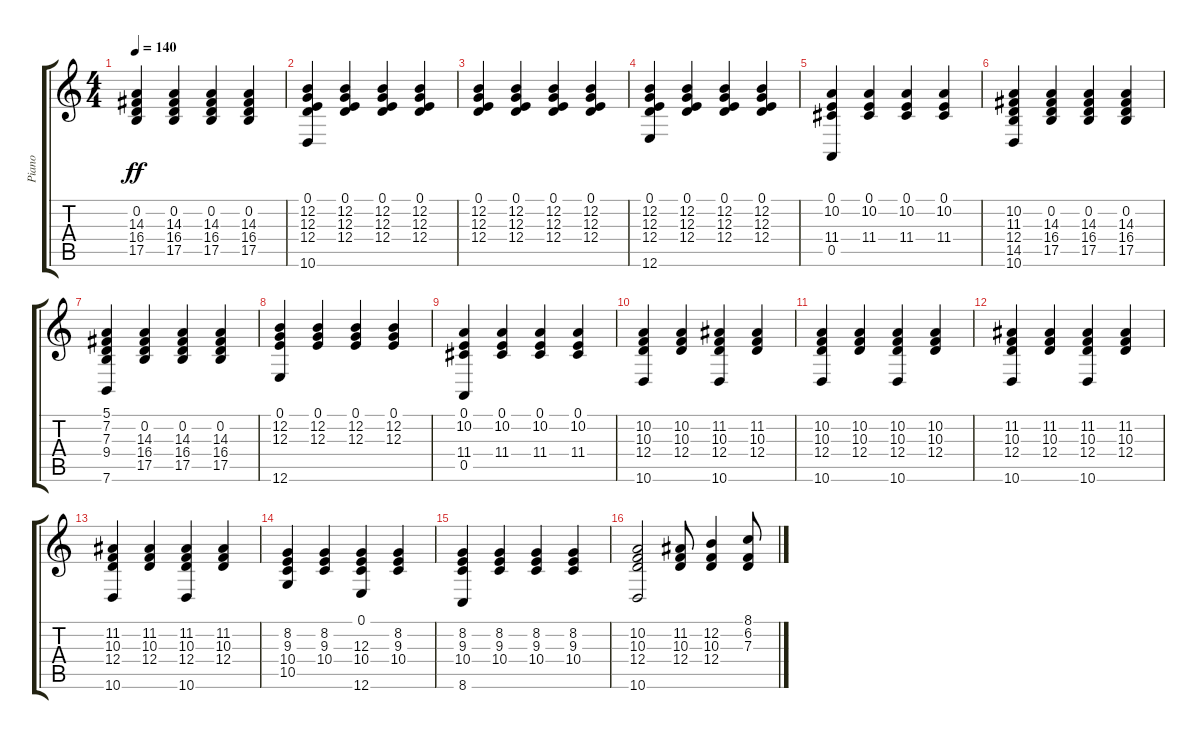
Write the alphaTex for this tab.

\track ("Piano" "Piano") {instrument acousticgrandpiano}
\staff {score tabs}
\tuning (E4 B3 G3 D3 A2 E2) {hide}
\ts (4 4)
\tempo 140
\clef g2
\ks c
(0.2 14.3 16.4 17.5).4{dy ff} (0.2 14.3 16.4 17.5).4 (0.2 14.3 16.4 17.5).4 (0.2 14.3 16.4 17.5).4 |
(0.1 12.2 12.3 12.4 10.6).4 (0.1 12.2 12.3 12.4).4 (0.1 12.2 12.3 12.4).4 (0.1 12.2 12.3 12.4).4 |
(0.1 12.2 12.3 12.4).4 (0.1 12.2 12.3 12.4).4 (0.1 12.2 12.3 12.4).4 (0.1 12.2 12.3 12.4).4 |
(0.1 12.2 12.3 12.4 12.6).4 (0.1 12.2 12.3 12.4).4 (0.1 12.2 12.3 12.4).4 (0.1 12.2 12.3 12.4).4 |
(0.1 10.2 11.4 0.5).4 (0.1 10.2 11.4).4 (0.1 10.2 11.4).4 (0.1 10.2 11.4).4 |
(10.2 11.3 12.4 14.5 10.6).4 (0.2 14.3 16.4 17.5).4 (0.2 14.3 16.4 17.5).4 (0.2 14.3 16.4 17.5).4 |
(5.1 7.2 7.3 9.4 7.6).4 (0.2 14.3 16.4 17.5).4 (0.2 14.3 16.4 17.5).4 (0.2 14.3 16.4 17.5).4 |
(0.1 12.2 12.3 12.6).4 (0.1 12.2 12.3).4 (0.1 12.2 12.3).4 (0.1 12.2 12.3).4 |
(0.1 10.2 11.4 0.5).4 (0.1 10.2 11.4).4 (0.1 10.2 11.4).4 (0.1 10.2 11.4).4 |
(10.2 10.3 12.4 10.6).4 (10.2 10.3 12.4).4 (11.2 10.3 12.4 10.6).4 (11.2 10.3 12.4).4 |
(10.2 10.3 12.4 10.6).4 (10.2 10.3 12.4).4 (10.2 10.3 12.4 10.6).4 (10.2 10.3 12.4).4 |
(11.2 10.3 12.4 10.6).4 (11.2 10.3 12.4).4 (11.2 10.3 12.4 10.6).4 (11.2 10.3 12.4).4 |
(11.2 10.3 12.4 10.6).4 (11.2 10.3 12.4).4 (11.2 10.3 12.4 10.6).4 (11.2 10.3 12.4).4 |
(8.2 9.3 10.4 10.5).4 (8.2 9.3 10.4).4 (0.1 12.3 10.4 12.6).4 (8.2 9.3 10.4).4 |
(8.2 9.3 10.4 8.6).4 (8.2 9.3 10.4).4 (8.2 9.3 10.4).4 (8.2 9.3 10.4).4 |
(10.2 10.3 12.4 10.6).2{volume 16} (11.2 10.3 12.4).8 (12.2 10.3 12.4).4 (8.1 6.2 7.3).8
